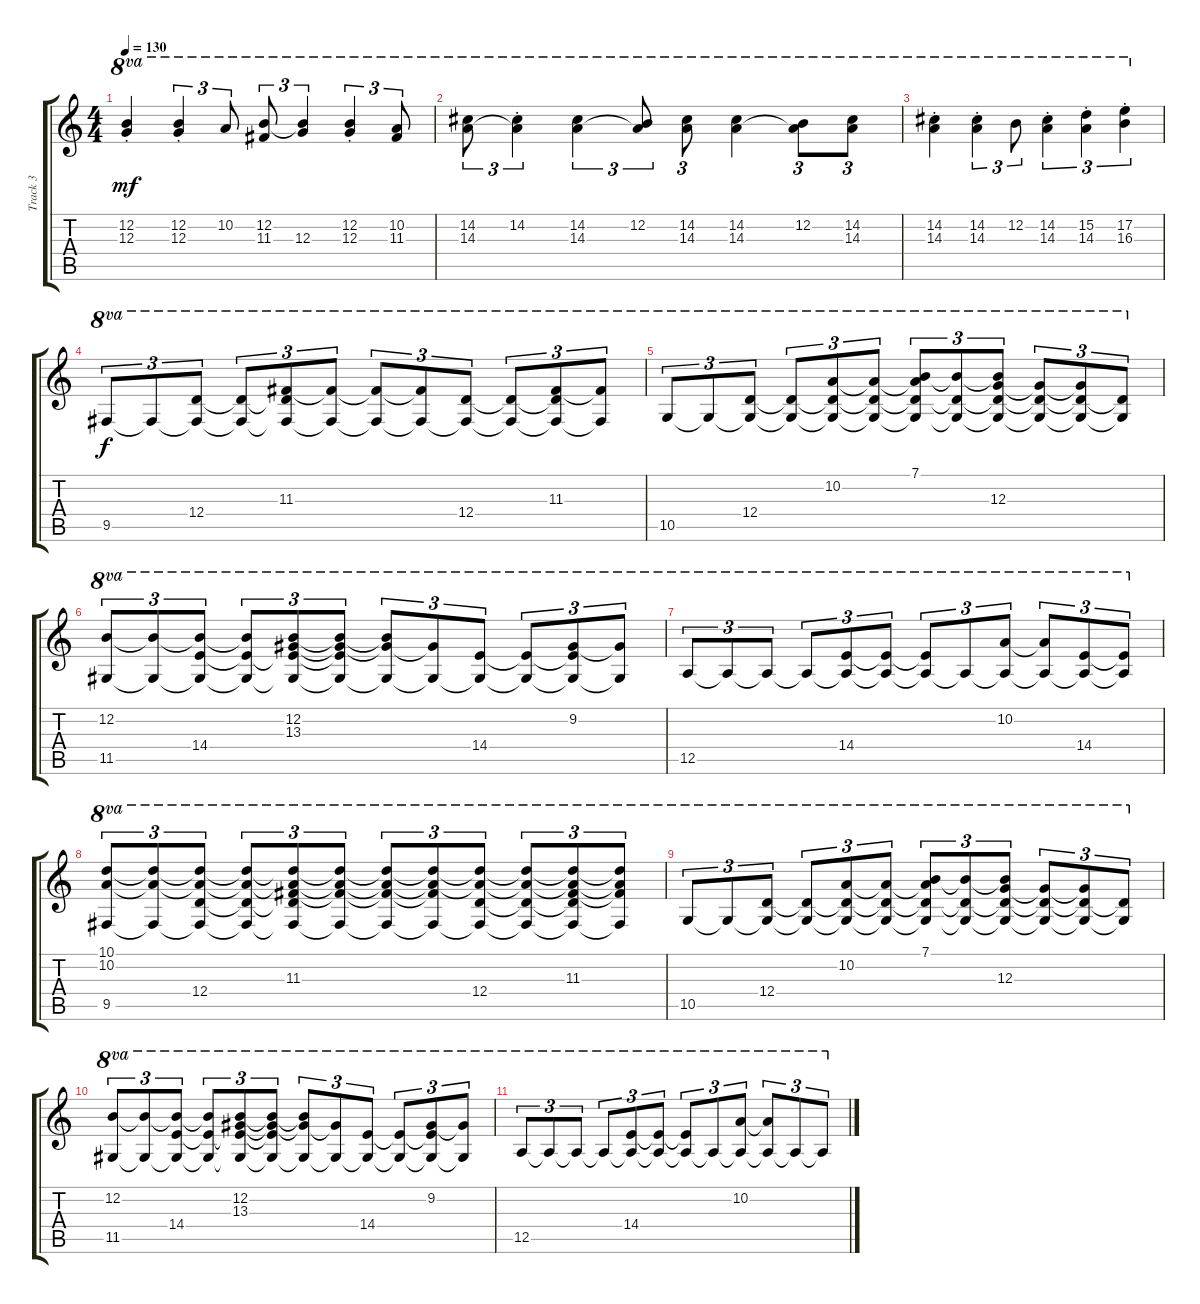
\track ("Track 3" "Track 3") {instrument harpsichord}
\staff {score tabs}
\tuning (E5 B4 G4 D4 A3 E3) {hide}
\ts (4 4)
\tempo 130
\clef g2
\ks c
(12.2{st} 12.3{st}).4{ot 8va dy mf} (12.2{st} 12.3{st}).4{tu (3 2) ot 8va} 10.2.8{tu (3 2) ot 8va} (12.2 11.3).8{tu (3 2) ot 8va} (12.2{t} 12.3).4{tu (3 2) ot 8va} (12.2{st} 12.3{st}).4{tu (3 2) ot 8va} (10.2 11.3).8{tu (3 2) ot 8va} |
(14.2 14.3).8{tu (3 2) ot 8va} (14.2{st} 14.3{t}).4{tu (3 2) ot 8va} (14.2 14.3).4{tu (3 2) ot 8va} (12.2 14.3{t}).8{tu (3 2) ot 8va} (14.2 14.3).8{tu (3 2) ot 8va} (14.2 14.3).4{ot 8va} (12.2 14.3{t}).8{tu (3 2) ot 8va} (14.2 14.3).8{tu (3 2) ot 8va} |
(14.2{st} 14.3{st}).4{ot 8va} (14.2{st} 14.3{st}).4{tu (3 2) ot 8va} 12.2.8{tu (3 2) ot 8va} (14.2{st} 14.3{st}).4{tu (3 2) ot 8va} (15.2{st} 14.3{st}).4{tu (3 2) ot 8va} (17.2{st} 16.3{st}).4{tu (3 2) ot 8va} |
9.5.8{tu (3 2) ot 8va dy f} 9.5{t}.8{tu (3 2) ot 8va} (12.4 9.5{t}).8{tu (3 2) ot 8va} (12.4{t} 9.5{t}).8{tu (3 2) ot 8va} (11.3 12.4{t} 9.5{t}).8{tu (3 2) ot 8va} (11.3{t} 9.5{t}).8{tu (3 2) ot 8va} (11.3{t} 9.5{t}).8{tu (3 2) ot 8va} (11.3{t} 9.5{t}).8{tu (3 2) ot 8va} (12.4 9.5{t}).8{tu (3 2) ot 8va} (12.4{t} 9.5{t}).8{tu (3 2) ot 8va} (11.3 12.4{t} 9.5{t}).8{tu (3 2) ot 8va} (11.3{t} 9.5{t}).8{tu (3 2) ot 8va} |
10.5.8{tu (3 2) ot 8va} 10.5{t}.8{tu (3 2) ot 8va} (12.4 10.5{t}).8{tu (3 2) ot 8va} (12.4{t} 10.5{t}).8{tu (3 2) ot 8va} (10.2 12.4{t} 10.5{t}).8{tu (3 2) ot 8va} (10.2{t} 12.4{t} 10.5{t}).8{tu (3 2) ot 8va} (7.1 10.2{t} 12.4{t} 10.5{t}).8{tu (3 2) ot 8va} (7.1{t} 12.4{t} 10.5{t}).8{tu (3 2) ot 8va} (7.1{t} 12.3 12.4{t} 10.5{t}).8{tu (3 2) ot 8va} (12.3{t} 12.4{t} 10.5{t}).8{tu (3 2) ot 8va} (12.3{t} 12.4{t} 10.5{t}).8{tu (3 2) ot 8va} (12.4{t} 10.5{t}).8{tu (3 2) ot 8va} |
(12.2 11.5).8{tu (3 2) ot 8va} (12.2{t} 11.5{t}).8{tu (3 2) ot 8va} (12.2{t} 14.4 11.5{t}).8{tu (3 2) ot 8va} (12.2{t} 14.4{t} 11.5{t}).8{tu (3 2) ot 8va} (12.2 13.3 14.4{t} 11.5{t}).8{tu (3 2) ot 8va} (12.2{t} 13.3{t} 14.4{t} 11.5{t}).8{tu (3 2) ot 8va} (12.2{t} 13.3{t} 11.5{t}).8{tu (3 2) ot 8va} (13.3{t} 11.5{t}).8{tu (3 2) ot 8va} (14.4 11.5{t}).8{tu (3 2) ot 8va} (14.4{t} 11.5{t}).8{tu (3 2) ot 8va} (9.2 14.4{t} 11.5{t}).8{tu (3 2) ot 8va} (9.2{t} 11.5{t}).8{tu (3 2) ot 8va} |
12.5.8{tu (3 2) ot 8va} 12.5{t}.8{tu (3 2) ot 8va} 12.5{t}.8{tu (3 2) ot 8va} 12.5{t}.8{tu (3 2) ot 8va} (14.4 12.5{t}).8{tu (3 2) ot 8va} (14.4{t} 12.5{t}).8{tu (3 2) ot 8va} (14.4{t} 12.5{t}).8{tu (3 2) ot 8va} 12.5{t}.8{tu (3 2) ot 8va} (10.2 12.5{t}).8{tu (3 2) ot 8va} (10.2{t} 12.5{t}).8{tu (3 2) ot 8va} (14.4 12.5{t}).8{tu (3 2) ot 8va} (14.4{t} 12.5{t}).8{tu (3 2) ot 8va} |
(10.1 10.2 9.5).8{tu (3 2) ot 8va} (10.1{t} 10.2{t} 9.5{t}).8{tu (3 2) ot 8va} (10.1{t} 10.2{t} 12.4 9.5{t}).8{tu (3 2) ot 8va} (10.1{t} 10.2{t} 12.4{t} 9.5{t}).8{tu (3 2) ot 8va} (10.1{t} 10.2{t} 11.3 12.4{t} 9.5{t}).8{tu (3 2) ot 8va} (10.1{t} 10.2{t} 11.3{t} 9.5{t}).8{tu (3 2) ot 8va} (10.1{t} 10.2{t} 11.3{t} 9.5{t}).8{tu (3 2) ot 8va} (10.1{t} 10.2{t} 11.3{t} 9.5{t}).8{tu (3 2) ot 8va} (10.1{t} 10.2{t} 12.4 9.5{t}).8{tu (3 2) ot 8va} (10.1{t} 10.2{t} 12.4{t} 9.5{t}).8{tu (3 2) ot 8va} (10.1{t} 10.2{t} 11.3 12.4{t} 9.5{t}).8{tu (3 2) ot 8va} (10.1{t} 10.2{t} 11.3{t} 9.5{t}).8{tu (3 2) ot 8va} |
10.5.8{tu (3 2) ot 8va} 10.5{t}.8{tu (3 2) ot 8va} (12.4 10.5{t}).8{tu (3 2) ot 8va} (12.4{t} 10.5{t}).8{tu (3 2) ot 8va} (10.2 12.4{t} 10.5{t}).8{tu (3 2) ot 8va} (10.2{t} 12.4{t} 10.5{t}).8{tu (3 2) ot 8va} (7.1 10.2{t} 12.4{t} 10.5{t}).8{tu (3 2) ot 8va} (7.1{t} 12.4{t} 10.5{t}).8{tu (3 2) ot 8va} (7.1{t} 12.3 12.4{t} 10.5{t}).8{tu (3 2) ot 8va} (12.3{t} 12.4{t} 10.5{t}).8{tu (3 2) ot 8va} (12.3{t} 12.4{t} 10.5{t}).8{tu (3 2) ot 8va} (12.4{t} 10.5{t}).8{tu (3 2) ot 8va} |
(12.2 11.5).8{tu (3 2) ot 8va} (12.2{t} 11.5{t}).8{tu (3 2) ot 8va} (12.2{t} 14.4 11.5{t}).8{tu (3 2) ot 8va} (12.2{t} 14.4{t} 11.5{t}).8{tu (3 2) ot 8va} (12.2 13.3 14.4{t} 11.5{t}).8{tu (3 2) ot 8va} (12.2{t} 13.3{t} 14.4{t} 11.5{t}).8{tu (3 2) ot 8va} (12.2{t} 13.3{t} 11.5{t}).8{tu (3 2) ot 8va} (13.3{t} 11.5{t}).8{tu (3 2) ot 8va} (14.4 11.5{t}).8{tu (3 2) ot 8va} (14.4{t} 11.5{t}).8{tu (3 2) ot 8va} (9.2 14.4{t} 11.5{t}).8{tu (3 2) ot 8va} (9.2{t} 11.5{t}).8{tu (3 2) ot 8va} |
12.5.8{tu (3 2) ot 8va} 12.5{t}.8{tu (3 2) ot 8va} 12.5{t}.8{tu (3 2) ot 8va} 12.5{t}.8{tu (3 2) ot 8va} (14.4 12.5{t}).8{tu (3 2) ot 8va} (14.4{t} 12.5{t}).8{tu (3 2) ot 8va} (14.4{t} 12.5{t}).8{tu (3 2) ot 8va} 12.5{t}.8{tu (3 2) ot 8va} (10.2 12.5{t}).8{tu (3 2) ot 8va} (10.2{t} 12.5{t}).8{tu (3 2) ot 8va} 12.5{t}.8{tu (3 2) ot 8va} 12.5{t}.8{tu (3 2) ot 8va}
